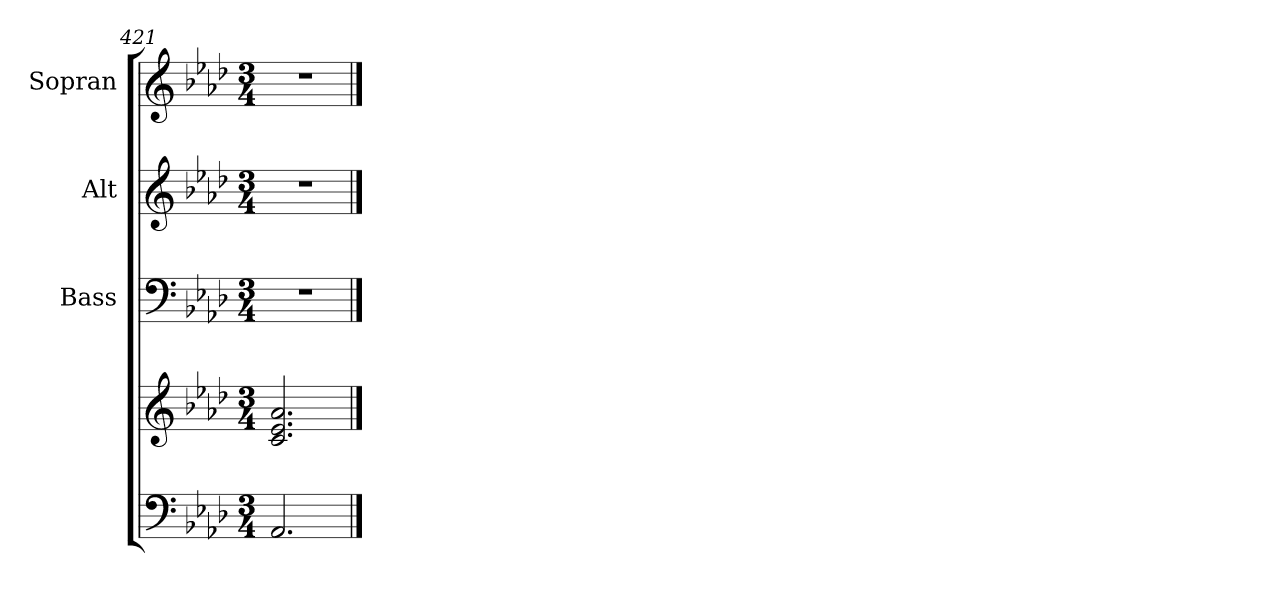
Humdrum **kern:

**kern	**kern	**kern	**kern	**kern
*part4	*part4	*part3	*part2	*part1
*staff5	*staff4	*staff3	*staff2	*staff1
*	*	*I"Bass	*I"Alt	*I"Sopran
*	*	*I'B.	*I'A.	*I'S.
*clefF4	*clefG2	*clefF4	*clefG2	*clefG2
*k[b-e-a-d-]	*k[b-e-a-d-]	*k[b-e-a-d-]	*k[b-e-a-d-]	*k[b-e-a-d-]
*A-:	*A-:	*A-:	*A-:	*A-:
*M3/4	*M3/4	*M3/4	*M3/4	*M3/4
=421	=421	=421	=421	=421
2.AA-/	2.c/ 2.e-/ 2.a-/	2.r	2.r	2.r
==	==	==	==	==
*-	*-	*-	*-	*-
